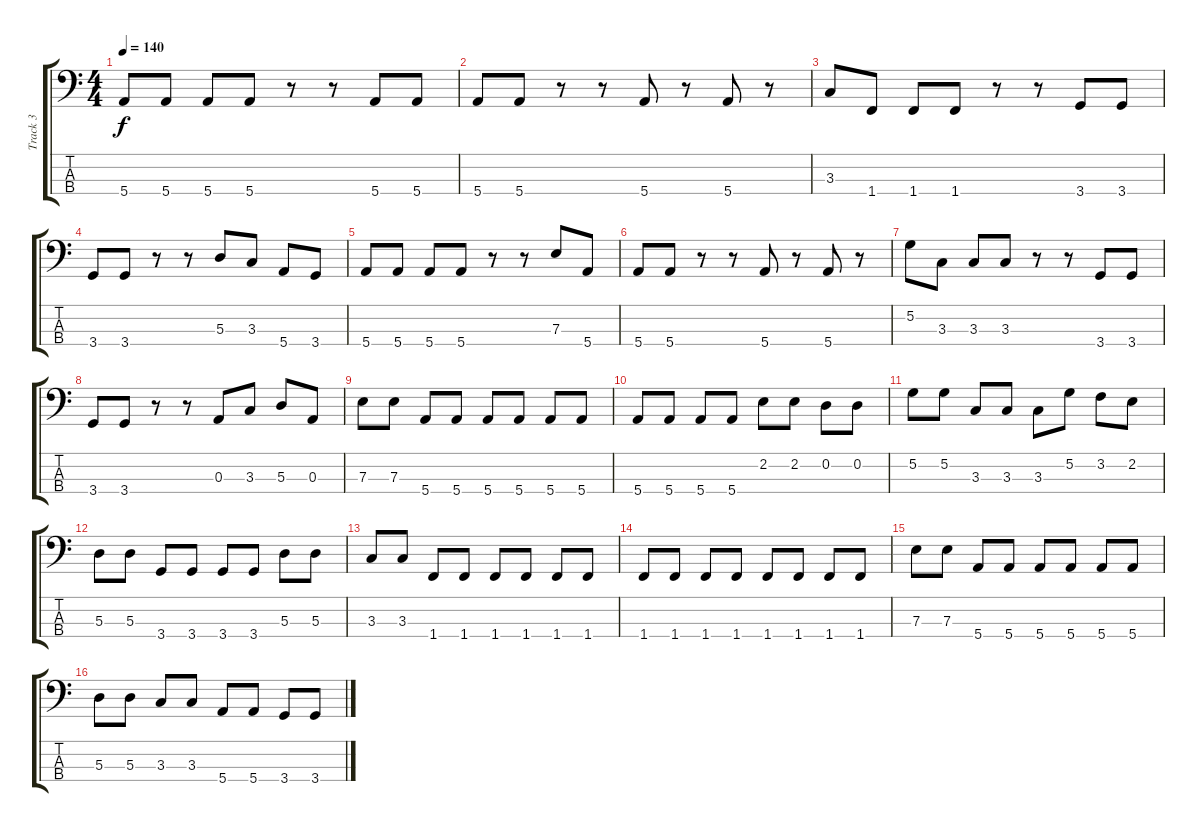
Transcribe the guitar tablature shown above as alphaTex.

\track ("Track 3" "Track 3") {instrument electricbasspick}
\staff {score tabs}
\tuning (G2 D2 A1 E1) {hide}
\ts (4 4)
\tempo 140
\clef f4
\ks c
5.4.8{dy f} 5.4.8 5.4.8 5.4.8 r.8 r.8 5.4.8 5.4.8 |
5.4.8 5.4.8 r.8 r.8 5.4.8 r.8 5.4.8 r.8 |
3.3.8 1.4.8 1.4.8 1.4.8 r.8 r.8 3.4.8 3.4.8 |
3.4.8 3.4.8 r.8 r.8 5.3.8 3.3.8 5.4.8 3.4.8 |
5.4.8 5.4.8 5.4.8 5.4.8 r.8 r.8 7.3.8 5.4.8 |
5.4.8 5.4.8 r.8 r.8 5.4.8 r.8 5.4.8 r.8 |
5.2.8 3.3.8 3.3.8 3.3.8 r.8 r.8 3.4.8 3.4.8 |
3.4.8 3.4.8 r.8 r.8 0.3.8 3.3.8 5.3.8 0.3.8 |
7.3.8 7.3.8 5.4.8 5.4.8 5.4.8 5.4.8 5.4.8 5.4.8 |
5.4.8 5.4.8 5.4.8 5.4.8 2.2.8 2.2.8 0.2.8 0.2.8 |
5.2.8 5.2.8 3.3.8 3.3.8 3.3.8 5.2.8 3.2.8 2.2.8 |
5.3.8 5.3.8 3.4.8 3.4.8 3.4.8 3.4.8 5.3.8 5.3.8 |
3.3.8 3.3.8 1.4.8 1.4.8 1.4.8 1.4.8 1.4.8 1.4.8 |
1.4.8 1.4.8 1.4.8 1.4.8 1.4.8 1.4.8 1.4.8 1.4.8 |
7.3.8 7.3.8 5.4.8 5.4.8 5.4.8 5.4.8 5.4.8 5.4.8 |
5.3.8 5.3.8 3.3.8 3.3.8 5.4.8 5.4.8 3.4.8 3.4.8
